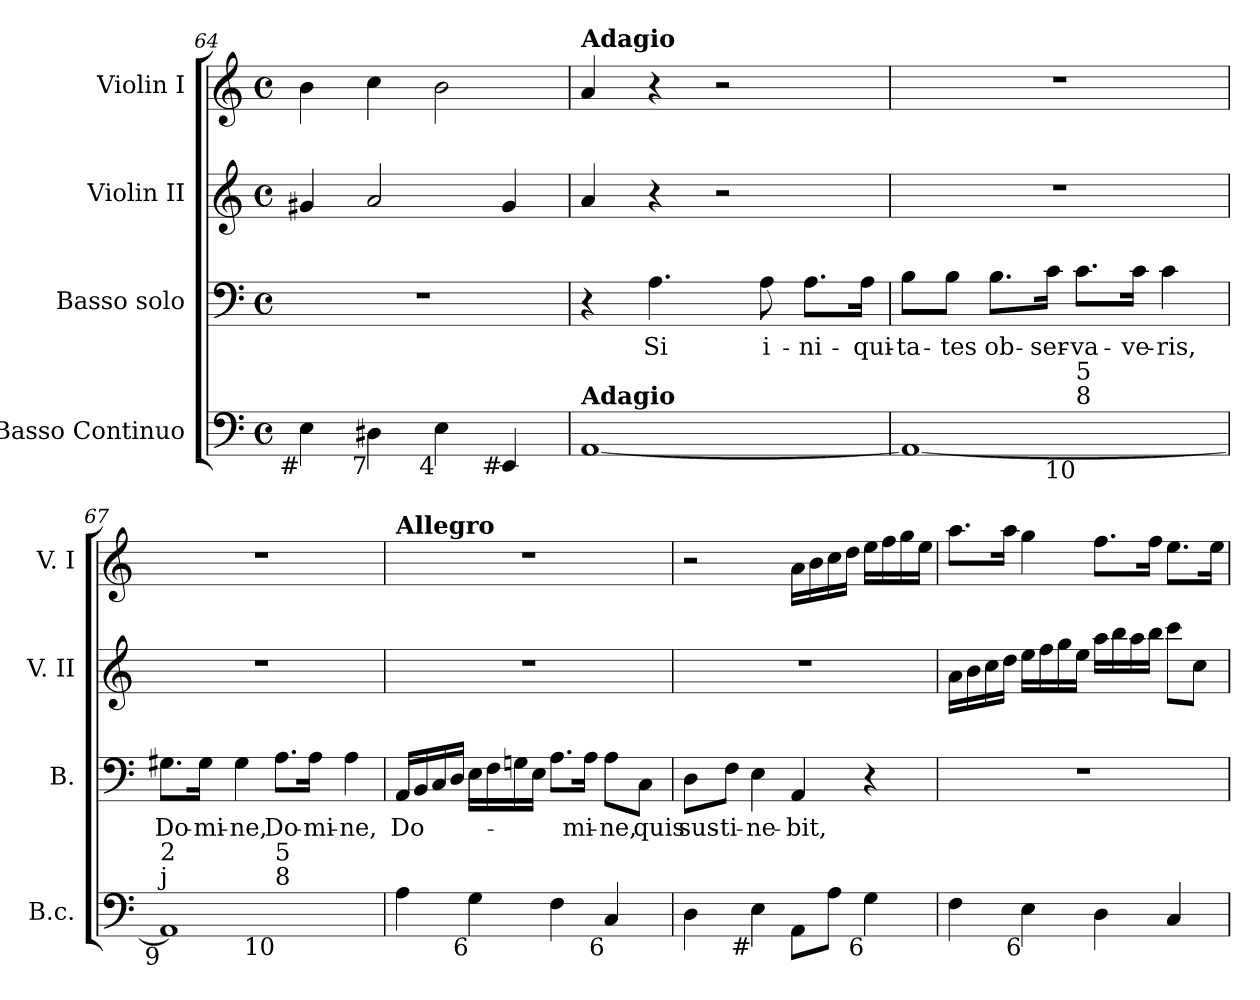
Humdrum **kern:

**kern	**kern	**text	**kern	**kern
*part4	*part3	*part3	*part2	*part1
*staff4	*staff3	*staff3	*staff2	*staff1
*I"Basso Continuo	*I"Basso solo	*	*I"Violin II	*I"Violin I
*I'B.c.	*I'B.	*	*I'V. II	*I'V. I
*clefF4	*clefF4	*	*clefG2	*clefG2
*k[]	*k[]	*	*k[]	*k[]
*a:	*a:	*	*a:	*a:
*M4/4	*M4/4	*	*M4/4	*M4/4
*met(c)	*met(c)	*	*met(c)	*met(c)
=64	=64	=64	=64	=64
!LO:TX:b:rj:t=#	!	!	!	!
4Ei\	1r	.	4g#Xi/	4bi\
!LO:TX:b:rj:t=7	!	!	!	!
4D#Xi\	.	.	2ai/	4cci\
!LO:TX:b:rj:t=4	!	!	!	!
4Ei\	.	.	.	2bi\
!LO:TX:b:rj:t=#	!	!	!	!
4EEi/	.	.	4g#i/	.
=65	=65	=65	=65	=65
*MM60	*	*	*	*MM60
!	!	!	!	!LO:TX:a:B:t=Adagio
!LO:TX:a:B:t=Adagio	!	!	!	!
[1AAi	4r	.	4ai/	4ai/
!	!	!LO:LY:b:color=#000000	!	!
.	4.Ai\	Si	4r	4r
.	.	.	2r	2r
!	!	!LO:LY:b:color=#000000	!	!
.	8Ai\	i-	.	.
!	!	!LO:LY:b:color=#000000	!	!
.	8.Ai\L	-ni-	.	.
!	!	!LO:LY:b:color=#000000	!	!
.	16Ai\Jk	-qui-	.	.
=66	=66	=66	=66	=66
!LO:TX:b:rj:t=9	!	!	!	!
!LO:TX:t=8	!	!	!	!
!LO:TX:t=4	!	!	!	!
!	!	!LO:LY:b:color=#000000	!	!
*^	*	*	*	*
1AAi_	2ryy	8Bi\L	-ta-	1r	1r
!	!	!	!LO:LY:b:color=#000000	!	!
.	.	8Bi\J	-tes	.	.
!	!	!	!LO:LY:b:color=#000000	!	!
.	.	8.Bi\L	ob-	.	.
!	!	!	!LO:LY:b:color=#000000	!	!
.	.	16ci\Jk	-ser-	.	.
!	!LO:TX:b:rj:t=10	!	!	!	!
!	!LO:TX:t=8	!	!	!	!
!	!LO:TX:t=5	!	!	!	!
!	!	!	!LO:LY:b:color=#000000	!	!
.	2ryy	8.ci\L	-va-	.	.
!	!	!	!LO:LY:b:color=#000000	!	!
.	.	16ci\Jk	-ve-	.	.
!	!	!	!LO:LY:b:color=#000000	!	!
.	.	4ci\	-ris,	.	.
=67	=67	=67	=67	=67	=67
!LO:TX:b:rj:t=9	!	!	!	!	!
!LO:TX:t=j	!	!	!	!	!
!LO:TX:t=2	!	!	!	!	!
!	!	!	!LO:LY:b:color=#000000	!	!
1AAi]	2ryy	8.G#Xi\L	Do-	1r	1r
!	!	!	!LO:LY:b:color=#000000	!	!
.	.	16G#i\Jk	-mi-	.	.
!	!	!	!LO:LY:b:color=#000000	!	!
.	.	4G#i\	-ne,	.	.
!	!LO:TX:b:rj:t=10	!	!	!	!
!	!LO:TX:t=8	!	!	!	!
!	!LO:TX:t=5	!	!	!	!
!	!	!	!LO:LY:b:color=#000000	!	!
.	2ryy	8.Ai\L	Do-	.	.
!	!	!	!LO:LY:b:color=#000000	!	!
.	.	16Ai\Jk	-mi-	.	.
!	!	!	!LO:LY:b:color=#000000	!	!
.	.	4Ai\	-ne,	.	.
*v	*v	*	*	*	*
!!LO:LB:g=z
=68	=68	=68	=68	=68
*MM120	*	*	*	*MM120
*^	*	*	*	*
!	!	!	!	!	!LO:TX:a:B:t=Allegro
!LO:TX:a:B:t=Allegro	!	!	!	!	!
!	!	!	!LO:LY:b:color=#000000	!	!
*v	*v	*	*	*	*
4Ai\	16AAi/LL	Do-	1r	1r
.	16BBi/	.	.	.
.	16Ci/	.	.	.
.	16Di/JJ	.	.	.
!LO:TX:b:rj:t=6	!	!	!	!
4Gi\	16Ei\LL	.	.	.
.	16Fi\	.	.	.
.	16Gni\	.	.	.
.	16Ei\JJ	.	.	.
4Fi\	8.Ai\L	.	.	.
!	!	!LO:LY:b:color=#000000	!	!
.	16Ai\Jk	-mi-	.	.
!LO:TX:b:rj:t=6	!	!	!	!
!	!	!LO:LY:b:color=#000000	!	!
4Ci/	8Ai\L	-ne,	.	.
!	!	!LO:LY:b:color=#000000	!	!
.	8Ci\J	quis	.	.
=69	=69	=69	=69	=69
!	!	!LO:LY:b:color=#000000	!	!
4Di\	8Di\L	sus-	1r	2r
!	!	!LO:LY:b:color=#000000	!	!
.	8Fi\J	-ti-	.	.
!LO:TX:b:rj:t=#	!	!	!	!
!	!	!LO:LY:b:color=#000000	!	!
4Ei\	4Ei\	-ne-	.	.
!	!	!LO:LY:b:color=#000000	!	!
8AAi\L	4AAi/	-bit,	.	16ai\LL
.	.	.	.	16bi\
8Ai\J	.	.	.	16cci\
.	.	.	.	16ddi\JJ
!LO:TX:b:rj:t=6	!	!	!	!
4Gi\	4r	.	.	16eei\LL
.	.	.	.	16ffi\
.	.	.	.	16ggi\
.	.	.	.	16eei\JJ
=70	=70	=70	=70	=70
4Fi\	1r	.	16ai\LL	8.aai\L
.	.	.	16bi\	.
.	.	.	16cci\	.
.	.	.	16ddi\JJ	16aai\Jk
!LO:TX:b:rj:t=6	!	!	!	!
4Ei\	.	.	16eei\LL	4ggi\
.	.	.	16ffi\	.
.	.	.	16ggi\	.
.	.	.	16eei\JJ	.
4Di\	.	.	16aai\LL	8.ffi\L
.	.	.	16bbi\	.
.	.	.	16aai\	.
.	.	.	16bbi\JJ	16ffi\Jk
4Ci/	.	.	8ccci\L	8.eei\L
.	.	.	8cci\J	.
.	.	.	.	16eei\Jk
=	=	=	=	=
*-	*-	*-	*-	*-
